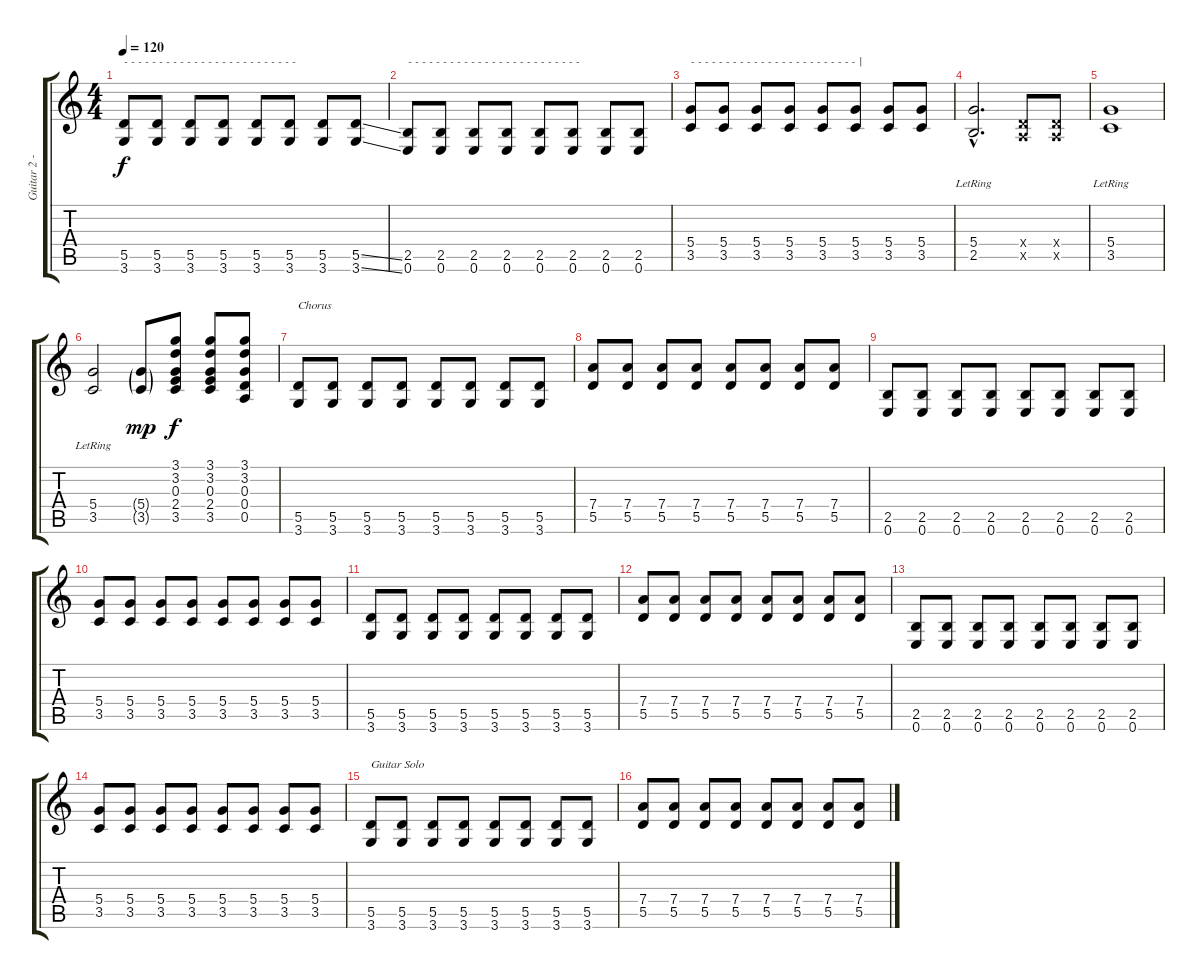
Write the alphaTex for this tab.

\track ("Guitar 2 - Nick" "Guitar 2 -") {instrument distortionguitar}
\staff {score tabs}
\tuning (E4 B3 G3 D3 A2 E2) {hide}
\ts (4 4)
\tempo 120
\clef g2
\ks c
(5.5 3.6).8{txt "- - - - - - - - - - - - - - - - - - - - - - - - - " dy f} (5.5 3.6).8 (5.5 3.6).8 (5.5 3.6).8 (5.5 3.6).8 (5.5 3.6).8 (5.5 3.6).8 (5.5{ss} 3.6{ss}).8 |
(2.5 0.6).8{txt "- - - - - - - - - - - - - - - - - - - - - - - - - "} (2.5 0.6).8 (2.5 0.6).8 (2.5 0.6).8 (2.5 0.6).8 (2.5 0.6).8 (2.5 0.6).8 (2.5 0.6).8 |
(5.4 3.5).8{txt "- - - - - - - - - - - - - - - - - - - - - - - - |"} (5.4 3.5).8 (5.4 3.5).8 (5.4 3.5).8 (5.4 3.5).8 (5.4 3.5).8 (5.4 3.5).8 (5.4 3.5).8 |
(5.4{hac lr} 2.5{hac lr}).2{d} (0.4{x} 0.5{x}).8 (0.4{x} 0.5{x}).8 |
(5.4{lr} 3.5{lr}).1 |
(5.4{lr} 3.5{lr}).2 (5.4{g} 3.5{g}).8{dy mp} (3.1 3.2 0.3 2.4 3.5).8{dy f} (3.1 3.2 0.3 2.4 3.5).8 (3.1 3.2 0.3 0.4 0.5).8 |
(5.5 3.6).8{txt "Chorus"} (5.5 3.6).8 (5.5 3.6).8 (5.5 3.6).8 (5.5 3.6).8 (5.5 3.6).8 (5.5 3.6).8 (5.5 3.6).8 |
(7.4 5.5).8 (7.4 5.5).8 (7.4 5.5).8 (7.4 5.5).8 (7.4 5.5).8 (7.4 5.5).8 (7.4 5.5).8 (7.4 5.5).8 |
(2.5 0.6).8 (2.5 0.6).8 (2.5 0.6).8 (2.5 0.6).8 (2.5 0.6).8 (2.5 0.6).8 (2.5 0.6).8 (2.5 0.6).8 |
(5.4 3.5).8 (5.4 3.5).8 (5.4 3.5).8 (5.4 3.5).8 (5.4 3.5).8 (5.4 3.5).8 (5.4 3.5).8 (5.4 3.5).8 |
(5.5 3.6).8 (5.5 3.6).8 (5.5 3.6).8 (5.5 3.6).8 (5.5 3.6).8 (5.5 3.6).8 (5.5 3.6).8 (5.5 3.6).8 |
(7.4 5.5).8 (7.4 5.5).8 (7.4 5.5).8 (7.4 5.5).8 (7.4 5.5).8 (7.4 5.5).8 (7.4 5.5).8 (7.4 5.5).8 |
(2.5 0.6).8 (2.5 0.6).8 (2.5 0.6).8 (2.5 0.6).8 (2.5 0.6).8 (2.5 0.6).8 (2.5 0.6).8 (2.5 0.6).8 |
(5.4 3.5).8 (5.4 3.5).8 (5.4 3.5).8 (5.4 3.5).8 (5.4 3.5).8 (5.4 3.5).8 (5.4 3.5).8 (5.4 3.5).8 |
(5.5 3.6).8{txt "Guitar Solo"} (5.5 3.6).8 (5.5 3.6).8 (5.5 3.6).8 (5.5 3.6).8 (5.5 3.6).8 (5.5 3.6).8 (5.5 3.6).8 |
(7.4 5.5).8 (7.4 5.5).8 (7.4 5.5).8 (7.4 5.5).8 (7.4 5.5).8 (7.4 5.5).8 (7.4 5.5).8 (7.4 5.5).8
